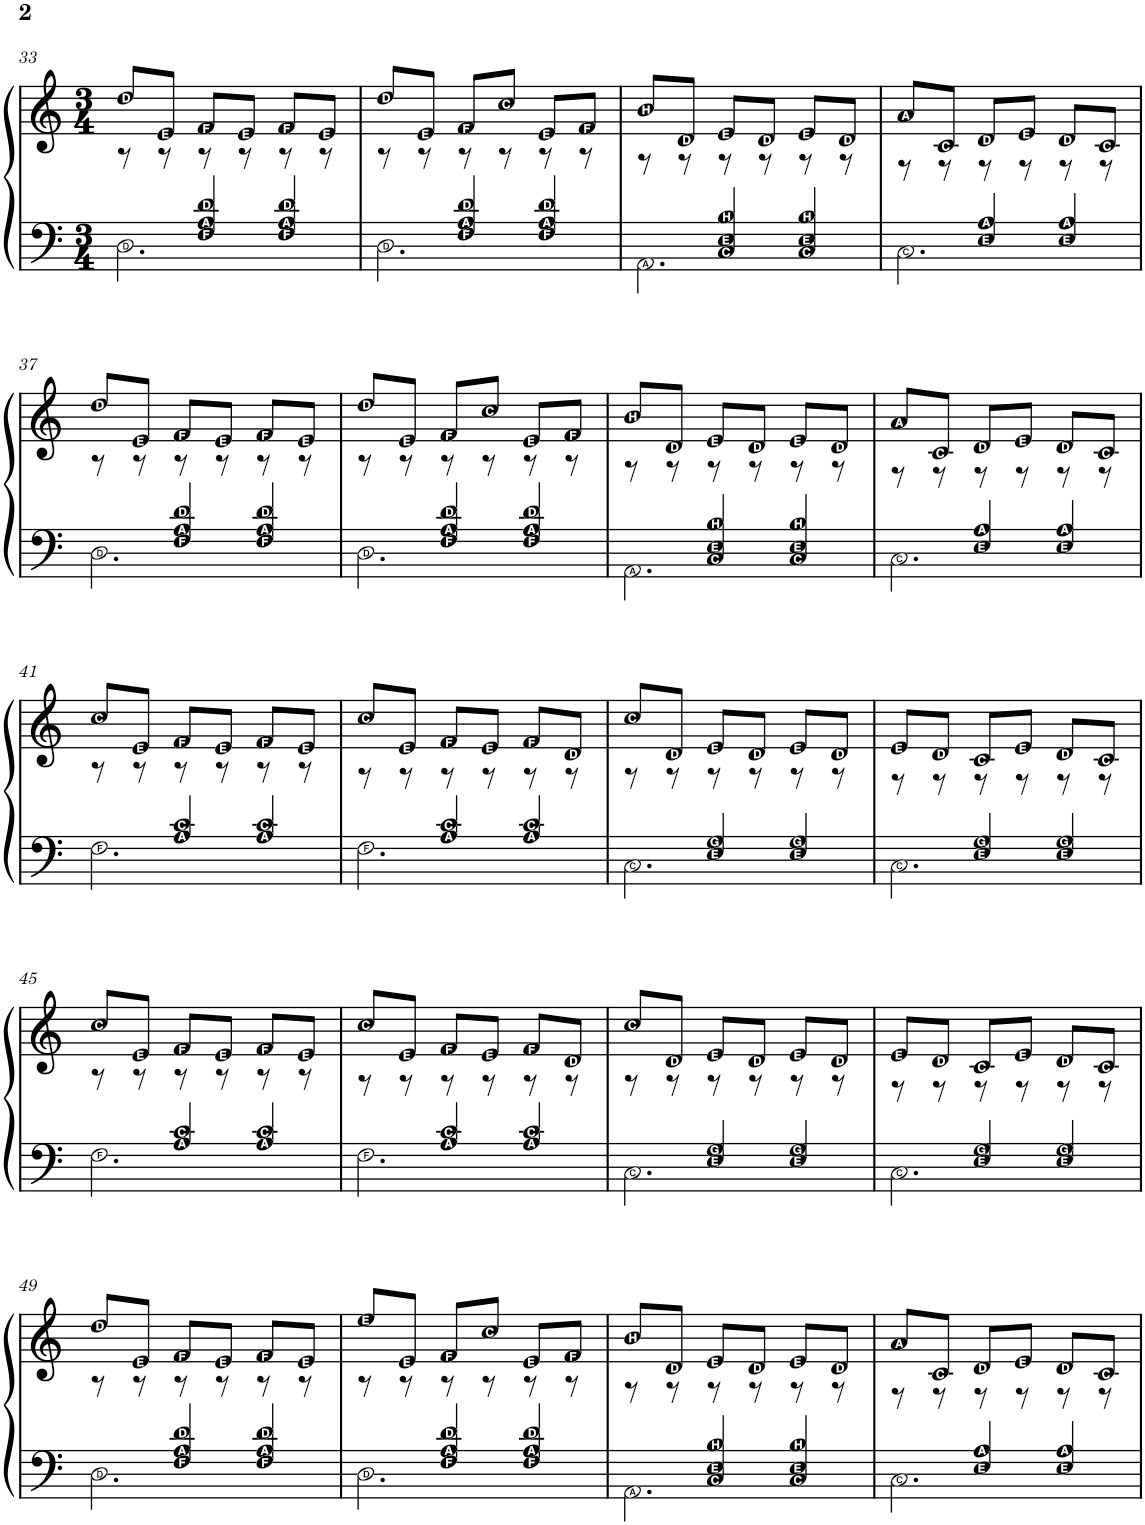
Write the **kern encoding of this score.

**kern	**kern
*part1	*part1
*staff2	*staff1
*I"Piyano	*
!!LO:PB:g=z
*clefF4	*clefG2
*k[]	*k[]
*M3/4	*M3/4
=33	=33
*^	*^
2.D\	4ryy	8dd/L	8r
.	.	8e/J	8r
.	4F/ 4A/ 4d/	8f/L	8r
.	.	8e/J	8r
.	4F/ 4A/ 4d/	8f/L	8r
.	.	8e/J	8r
=34	=34	=34	=34
2.D\	4ryy	8dd/L	8r
.	.	8e/J	8r
.	4F/ 4A/ 4d/	8f/L	8r
.	.	8cc/J	8r
.	4F/ 4A/ 4d/	8e/L	8r
.	.	8f/J	8r
=35	=35	=35	=35
2.AA\	4ryy	8b/L	8r
.	.	8d/J	8r
.	4C/ 4E/ 4B/	8e/L	8r
.	.	8d/J	8r
.	4C/ 4E/ 4B/	8e/L	8r
.	.	8d/J	8r
=36	=36	=36	=36
2.C\	4ryy	8a/L	8r
.	.	8c/J	8r
.	4E/ 4A/	8d/L	8r
.	.	8e/J	8r
.	4E/ 4A/	8d/L	8r
.	.	8c/J	8r
!!LO:LB:g=z	!!
=37	=37	=37	=37
2.D\	4ryy	8dd/L	8r
.	.	8e/J	8r
.	4F/ 4A/ 4d/	8f/L	8r
.	.	8e/J	8r
.	4F/ 4A/ 4d/	8f/L	8r
.	.	8e/J	8r
=38	=38	=38	=38
2.D\	4ryy	8dd/L	8r
.	.	8e/J	8r
.	4F/ 4A/ 4d/	8f/L	8r
.	.	8cc/J	8r
.	4F/ 4A/ 4d/	8e/L	8r
.	.	8f/J	8r
=39	=39	=39	=39
2.AA\	4ryy	8b/L	8r
.	.	8d/J	8r
.	4C/ 4E/ 4B/	8e/L	8r
.	.	8d/J	8r
.	4C/ 4E/ 4B/	8e/L	8r
.	.	8d/J	8r
=40	=40	=40	=40
2.C\	4ryy	8a/L	8r
.	.	8c/J	8r
.	4E/ 4A/	8d/L	8r
.	.	8e/J	8r
.	4E/ 4A/	8d/L	8r
.	.	8c/J	8r
!!LO:LB:g=z	!!
=41	=41	=41	=41
2.F\	4ryy	8cc/L	8r
.	.	8e/J	8r
.	4A/ 4c/	8f/L	8r
.	.	8e/J	8r
.	4A/ 4c/	8f/L	8r
.	.	8e/J	8r
=42	=42	=42	=42
2.F\	4ryy	8cc/L	8r
.	.	8e/J	8r
.	4A/ 4c/	8f/L	8r
.	.	8e/J	8r
.	4A/ 4c/	8f/L	8r
.	.	8d/J	8r
=43	=43	=43	=43
2.C\	4ryy	8cc/L	8r
.	.	8d/J	8r
.	4E/ 4G/	8e/L	8r
.	.	8d/J	8r
.	4E/ 4G/	8e/L	8r
.	.	8d/J	8r
=44	=44	=44	=44
2.C\	4ryy	8e/L	8r
.	.	8d/J	8r
.	4E/ 4G/	8c/L	8r
.	.	8e/J	8r
.	4E/ 4G/	8d/L	8r
.	.	8c/J	8r
!!LO:LB:g=z	!!
=45	=45	=45	=45
2.F\	4ryy	8cc/L	8r
.	.	8e/J	8r
.	4A/ 4c/	8f/L	8r
.	.	8e/J	8r
.	4A/ 4c/	8f/L	8r
.	.	8e/J	8r
=46	=46	=46	=46
2.F\	4ryy	8cc/L	8r
.	.	8e/J	8r
.	4A/ 4c/	8f/L	8r
.	.	8e/J	8r
.	4A/ 4c/	8f/L	8r
.	.	8d/J	8r
=47	=47	=47	=47
2.C\	4ryy	8cc/L	8r
.	.	8d/J	8r
.	4E/ 4G/	8e/L	8r
.	.	8d/J	8r
.	4E/ 4G/	8e/L	8r
.	.	8d/J	8r
=48	=48	=48	=48
2.C\	4ryy	8e/L	8r
.	.	8d/J	8r
.	4E/ 4G/	8c/L	8r
.	.	8e/J	8r
.	4E/ 4G/	8d/L	8r
.	.	8c/J	8r
!!LO:LB:g=z	!!
=49	=49	=49	=49
2.D\	4ryy	8dd/L	8r
.	.	8e/J	8r
.	4F/ 4A/ 4d/	8f/L	8r
.	.	8e/J	8r
.	4F/ 4A/ 4d/	8f/L	8r
.	.	8e/J	8r
=50	=50	=50	=50
2.D\	4ryy	8ee/L	8r
.	.	8e/J	8r
.	4F/ 4A/ 4d/	8f/L	8r
.	.	8cc/J	8r
.	4F/ 4A/ 4d/	8e/L	8r
.	.	8f/J	8r
=51	=51	=51	=51
2.AA\	4ryy	8b/L	8r
.	.	8d/J	8r
.	4C/ 4E/ 4B/	8e/L	8r
.	.	8d/J	8r
.	4C/ 4E/ 4B/	8e/L	8r
.	.	8d/J	8r
=52	=52	=52	=52
2.C\	4ryy	8a/L	8r
.	.	8c/J	8r
.	4E/ 4A/	8d/L	8r
.	.	8e/J	8r
.	4E/ 4A/	8d/L	8r
.	.	8c/J	8r
*v	*v	*	*
*	*v	*v
=	=
*-	*-
